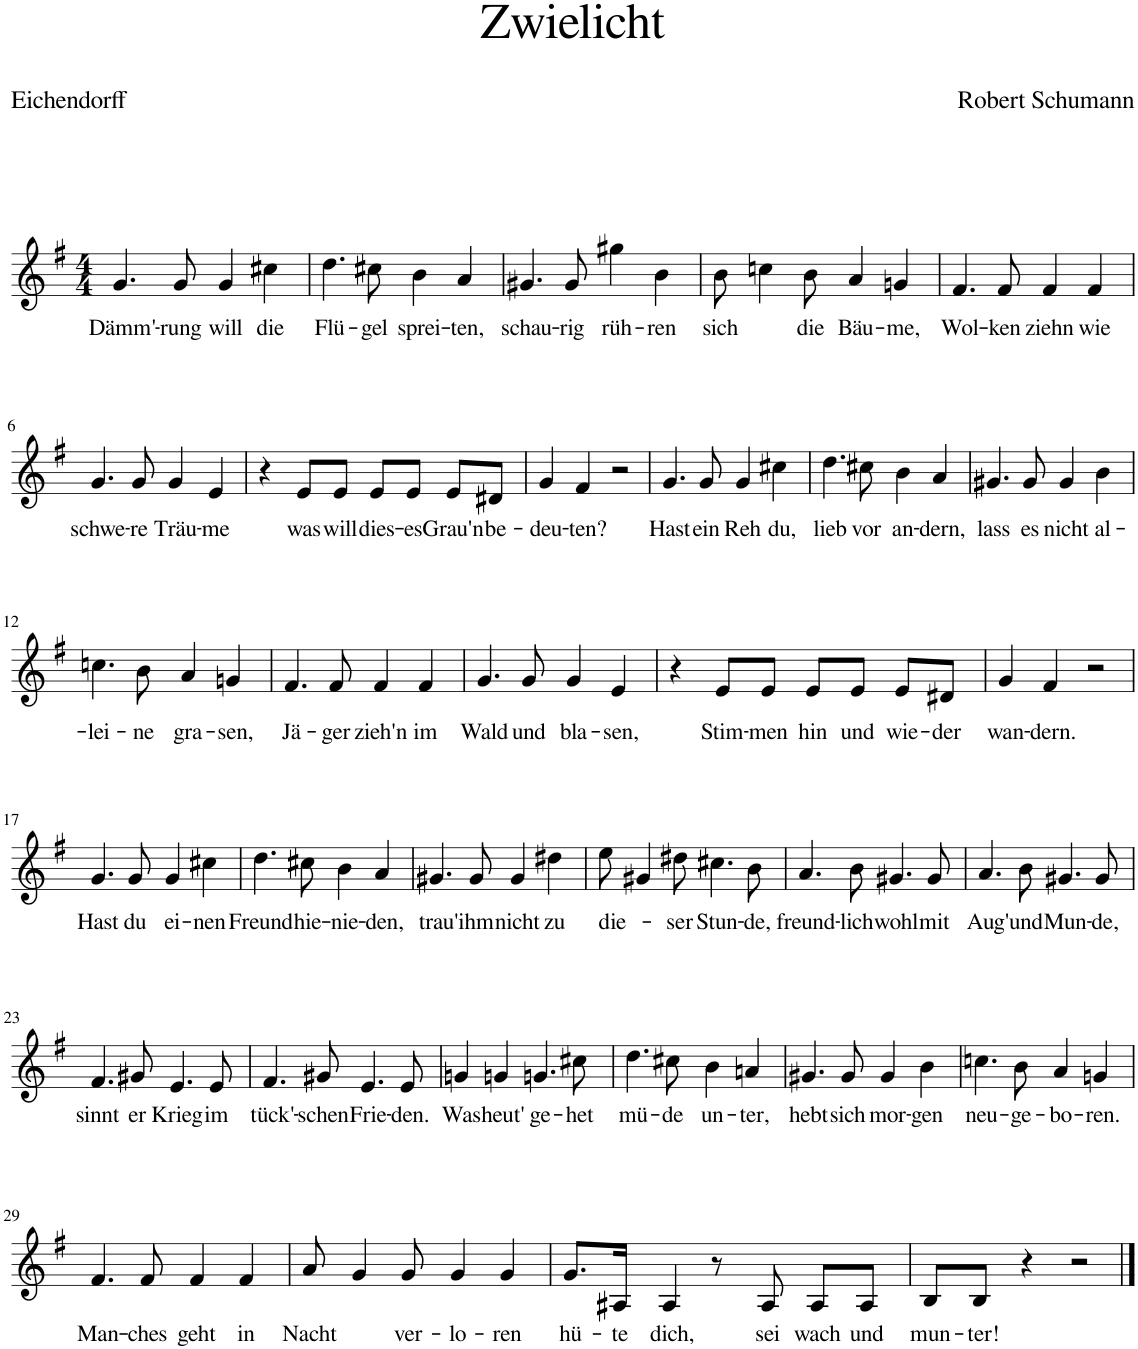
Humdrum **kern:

**kern	**text
*part1	*part1
*staff1	*staff1
*I"Piano	*
*I'Pno	*
*clefG2	*
*k[f#]	*
*M4/4	*
=1	=1
!	!LO:LY:b
4.g/	Dämm'-
!	!LO:LY:b
8g/	-rung
!	!LO:LY:b
4g/	will
!	!LO:LY:b
4cc#X\	die
=2	=2
!	!LO:LY:b
4.dd\	Flü-
!	!LO:LY:b
8cc#X\	-gel
!	!LO:LY:b
4b\	sprei-
!	!LO:LY:b
4a/	-ten,
=3	=3
!	!LO:LY:b
4.g#X/	schau-
!	!LO:LY:b
8g#/	-rig
!	!LO:LY:b
4gg#X\	rüh-
!	!LO:LY:b
4b\	-ren
=4	=4
!	!LO:LY:b
8b\	sich
4ccn\	.
!	!LO:LY:b
8b\	die
!	!LO:LY:b
4a/	Bäu-
!	!LO:LY:b
4gn/	-me,
=5	=5
!	!LO:LY:b
4.f#/	Wol-
!	!LO:LY:b
8f#/	-ken
!	!LO:LY:b
4f#/	ziehn
!	!LO:LY:b
4f#/	wie
!!LO:LB:g=z
=6	=6
!	!LO:LY:b
4.g/	schwe-
!	!LO:LY:b
8g/	-re
!	!LO:LY:b
4g/	Träu-
!	!LO:LY:b
4e/	-me
=7	=7
4r	.
!	!LO:LY:b
8e/L	was
!	!LO:LY:b
8e/J	will
!	!LO:LY:b
8e/L	dies-
!	!LO:LY:b
8e/J	-es
!	!LO:LY:b
8e/L	Grau'n
!	!LO:LY:b
8d#X/J	be-
=8	=8
!	!LO:LY:b
4g/	-deu-
!	!LO:LY:b
4f#/	-ten?
2r	.
=9	=9
!	!LO:LY:b
4.g/	Hast
!	!LO:LY:b
8g/	ein
!	!LO:LY:b
4g/	Reh
!	!LO:LY:b
4cc#X\	du,
=10	=10
!	!LO:LY:b
4.dd\	lieb
!	!LO:LY:b
8cc#X\	vor
!	!LO:LY:b
4b\	an-
!	!LO:LY:b
4a/	-dern,
=11	=11
!	!LO:LY:b
4.g#X/	lass
!	!LO:LY:b
8g#/	es
!	!LO:LY:b
4g#/	nicht
!	!LO:LY:b
4b\	al-
!!LO:LB:g=z
=12	=12
!	!LO:LY:b
4.ccn\	-lei-
!	!LO:LY:b
8b\	-ne
!	!LO:LY:b
4a/	gra-
!	!LO:LY:b
4gn/	-sen,
=13	=13
!	!LO:LY:b
4.f#/	Jä-
!	!LO:LY:b
8f#/	-ger
!	!LO:LY:b
4f#/	zieh'n
!	!LO:LY:b
4f#/	im
=14	=14
!	!LO:LY:b
4.g/	Wald
!	!LO:LY:b
8g/	und
!	!LO:LY:b
4g/	bla-
!	!LO:LY:b
4e/	-sen,
=15	=15
4r	.
!	!LO:LY:b
8e/L	Stim-
!	!LO:LY:b
8e/J	-men
!	!LO:LY:b
8e/L	hin
!	!LO:LY:b
8e/J	und
!	!LO:LY:b
8e/L	wie-
!	!LO:LY:b
8d#X/J	-der
=16	=16
!	!LO:LY:b
4g/	wan-
!	!LO:LY:b
4f#/	-dern.
2r	.
!!LO:LB:g=z
=17	=17
!	!LO:LY:b
4.g/	Hast
!	!LO:LY:b
8g/	du
!	!LO:LY:b
4g/	ei-
!	!LO:LY:b
4cc#X\	-nen
=18	=18
!	!LO:LY:b
4.dd\	Freund
!	!LO:LY:b
8cc#X\	hie-
!	!LO:LY:b
4b\	-nie-
!	!LO:LY:b
4a/	-den,
=19	=19
!	!LO:LY:b
4.g#X/	trau'
!	!LO:LY:b
8g#/	ihm
!	!LO:LY:b
4g#/	nicht
!	!LO:LY:b
4dd#X\	zu
=20	=20
!	!LO:LY:b
8ee\	die-
4g#X/	.
!	!LO:LY:b
8dd#X\	-ser
!	!LO:LY:b
4.cc#X\	Stun-
!	!LO:LY:b
8b\	-de,
=21	=21
!	!LO:LY:b
4.a/	freund-
!	!LO:LY:b
8b\	-lich
!	!LO:LY:b
4.g#X/	wohl
!	!LO:LY:b
8g#/	mit
=22	=22
!	!LO:LY:b
4.a/	Aug'
!	!LO:LY:b
8b\	und
!	!LO:LY:b
4.g#X/	Mun-
!	!LO:LY:b
8g#/	-de,
!!LO:LB:g=z
=23	=23
!	!LO:LY:b
4.f#/	sinnt
!	!LO:LY:b
8g#X/	er
!	!LO:LY:b
4.e/	Krieg
!	!LO:LY:b
8e/	im
=24	=24
!	!LO:LY:b
4.f#/	tück'-
!	!LO:LY:b
8g#X/	-schen
!	!LO:LY:b
4.e/	Frie-
!	!LO:LY:b
8e/	-den.
=25	=25
!	!LO:LY:b
4gn/	Was
!	!LO:LY:b
4gn/	heut'
!	!LO:LY:b
4.gn/	ge-
!	!LO:LY:b
8cc#X\	-het
=26	=26
!	!LO:LY:b
4.dd\	mü-
!	!LO:LY:b
8cc#X\	-de
!	!LO:LY:b
4b\	un-
!	!LO:LY:b
4an/	-ter,
=27	=27
!	!LO:LY:b
4.g#X/	hebt
!	!LO:LY:b
8g#/	sich
!	!LO:LY:b
4g#/	mor-
!	!LO:LY:b
4b\	-gen
=28	=28
!	!LO:LY:b
4.ccn\	neu-
!	!LO:LY:b
8b\	-ge-
!	!LO:LY:b
4a/	-bo-
!	!LO:LY:b
4gn/	-ren.
!!LO:LB:g=z
=29	=29
!	!LO:LY:b
4.f#/	Man-
!	!LO:LY:b
8f#/	-ches
!	!LO:LY:b
4f#/	geht
!	!LO:LY:b
4f#/	in
=30	=30
!	!LO:LY:b
8a/	Nacht
4g/	.
!	!LO:LY:b
8g/	ver-
!	!LO:LY:b
4g/	-lo-
!	!LO:LY:b
4g/	-ren
=31	=31
!	!LO:LY:b
8.g/L	hü-
!	!LO:LY:b
16A#X/Jk	-te
!	!LO:LY:b
4A#/	dich,
8r	.
!	!LO:LY:b
8A#/	sei
!	!LO:LY:b
8A#/L	wach
!	!LO:LY:b
8A#/J	und
=32	=32
!	!LO:LY:b
8B/L	mun-
!	!LO:LY:b
8B/J	-ter!
4r	.
2r	.
==	==
*-	*-
